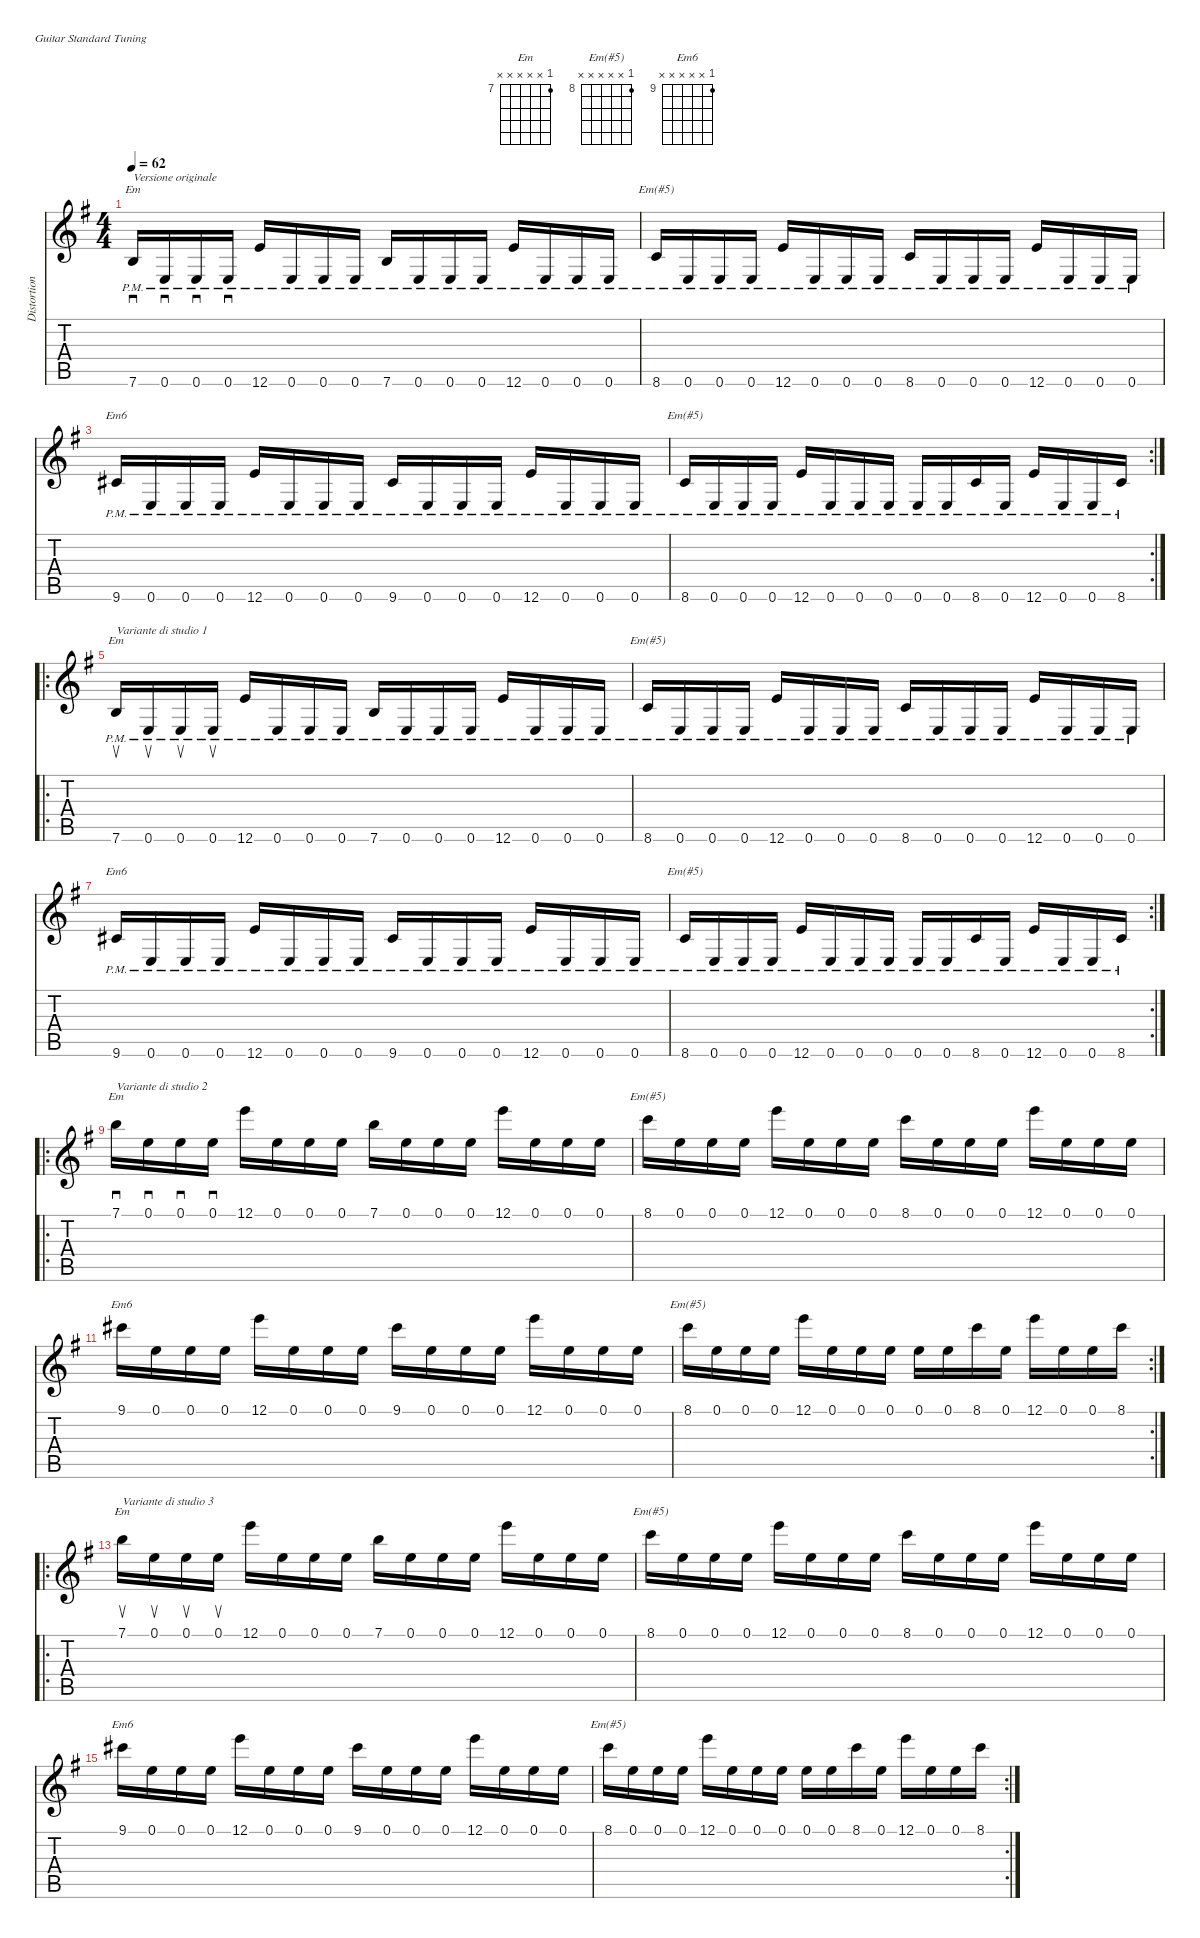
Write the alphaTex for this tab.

\defaultSystemsLayout 4
\hideDynamics
\bracketExtendMode nobrackets
\otherSystemsTrackNameOrientation horizontal
\defaultBarNumberDisplay FirstOfSystem
\track ("Distortion Guitar" "Distortion") {instrument distortionguitar}
\staff {score tabs}
\tuning (E4 B3 G3 D3 A2 E2)
\chord ("Em" x x x x x 7) {firstfret 7 showdiagram false showfingering false}
\chord ("Em(#5)" x x x x x 8) {firstfret 8 showdiagram false showfingering false}
\chord ("Em6" x x x x x 9) {firstfret 9 showdiagram false showfingering false}
\chord ("Em" x x x x x 7) {firstfret 7 showfingering false}
\chord ("Em(#5)" x x x x x 8) {firstfret 8 showfingering false}
\chord ("Em6" x x x x x 9) {firstfret 9 showfingering false}
\chord ("Em" 7 x x x x x) {firstfret 7 showfingering false}
\chord ("Em(#5)" 8 x x x x x) {firstfret 8 showfingering false}
\chord ("Em6" 9 x x x x x) {firstfret 9 showfingering false}
\ts (4 4)
\tempo 62
\clef g2
\ks eminor
7.6{pm acc forcenatural}.16{sd ch "Em" txt "Versione originale" dy mf instrument distortionguitar beam Up} 0.6{pm acc forcenatural}.16{sd beam Up} 0.6{pm acc forcenatural}.16{sd beam Up} 0.6{pm acc forcenatural}.16{sd beam Up} 12.6{pm acc forcenatural}.16{beam Up} 0.6{pm acc forcenatural}.16{beam Up} 0.6{pm acc forcenatural}.16{beam Up} 0.6{pm acc forcenatural}.16{beam Up} 7.6{pm acc forcenatural}.16{beam Up} 0.6{pm acc forcenatural}.16{beam Up} 0.6{pm acc forcenatural}.16{beam Up} 0.6{pm acc forcenatural}.16{beam Up} 12.6{pm acc forcenatural}.16{beam Up} 0.6{pm acc forcenatural}.16{beam Up} 0.6{pm acc forcenatural}.16{beam Up} 0.6{pm acc forcenatural}.16{beam Up} |
8.6{pm acc forcenatural}.16{ch "Em(#5)" beam Up} 0.6{pm acc forcenatural}.16{beam Up} 0.6{pm acc forcenatural}.16{beam Up} 0.6{pm acc forcenatural}.16{beam Up} 12.6{pm acc forcenatural}.16{beam Up} 0.6{pm acc forcenatural}.16{beam Up} 0.6{pm acc forcenatural}.16{beam Up} 0.6{pm acc forcenatural}.16{beam Up} 8.6{pm acc forcenatural}.16{beam Up} 0.6{pm acc forcenatural}.16{beam Up} 0.6{pm acc forcenatural}.16{beam Up} 0.6{pm acc forcenatural}.16{beam Up} 12.6{pm acc forcenatural}.16{beam Up} 0.6{pm acc forcenatural}.16{beam Up} 0.6{pm acc forcenatural}.16{beam Up} 0.6{pm acc forcenatural}.16{beam Up} |
9.6{pm acc #}.16{ch "Em6" beam Up} 0.6{pm acc forcenatural}.16{beam Up} 0.6{pm acc forcenatural}.16{beam Up} 0.6{pm acc forcenatural}.16{beam Up} 12.6{pm acc forcenatural}.16{beam Up} 0.6{pm acc forcenatural}.16{beam Up} 0.6{pm acc forcenatural}.16{beam Up} 0.6{pm acc forcenatural}.16{beam Up} 9.6{pm acc #}.16{beam Up} 0.6{pm acc forcenatural}.16{beam Up} 0.6{pm acc forcenatural}.16{beam Up} 0.6{pm acc forcenatural}.16{beam Up} 12.6{pm acc forcenatural}.16{beam Up} 0.6{pm acc forcenatural}.16{beam Up} 0.6{pm acc forcenatural}.16{beam Up} 0.6{pm acc forcenatural}.16{beam Up} |
\rc 2
8.6{pm acc forcenatural}.16{ch "Em(#5)" beam Up} 0.6{pm acc forcenatural}.16{beam Up} 0.6{pm acc forcenatural}.16{beam Up} 0.6{pm acc forcenatural}.16{beam Up} 12.6{pm acc forcenatural}.16{beam Up} 0.6{pm acc forcenatural}.16{beam Up} 0.6{pm acc forcenatural}.16{beam Up} 0.6{pm acc forcenatural}.16{beam Up} 0.6{pm acc forcenatural}.16{beam Up} 0.6{pm acc forcenatural}.16{beam Up} 8.6{pm acc forcenatural}.16{beam Up} 0.6{pm acc forcenatural}.16{beam Up} 12.6{pm acc forcenatural}.16{beam Up} 0.6{pm acc forcenatural}.16{beam Up} 0.6{pm acc forcenatural}.16{beam Up} 8.6{pm acc forcenatural}.16{beam Up} |
\ro
7.6{pm acc forcenatural}.16{su ch "Em" txt "Variante di studio 1" beam Up} 0.6{pm acc forcenatural}.16{su beam Up} 0.6{pm acc forcenatural}.16{su beam Up} 0.6{pm acc forcenatural}.16{su beam Up} 12.6{pm acc forcenatural}.16{beam Up} 0.6{pm acc forcenatural}.16{beam Up} 0.6{pm acc forcenatural}.16{beam Up} 0.6{pm acc forcenatural}.16{beam Up} 7.6{pm acc forcenatural}.16{beam Up} 0.6{pm acc forcenatural}.16{beam Up} 0.6{pm acc forcenatural}.16{beam Up} 0.6{pm acc forcenatural}.16{beam Up} 12.6{pm acc forcenatural}.16{beam Up} 0.6{pm acc forcenatural}.16{beam Up} 0.6{pm acc forcenatural}.16{beam Up} 0.6{pm acc forcenatural}.16{beam Up} |
8.6{pm acc forcenatural}.16{ch "Em(#5)" beam Up} 0.6{pm acc forcenatural}.16{beam Up} 0.6{pm acc forcenatural}.16{beam Up} 0.6{pm acc forcenatural}.16{beam Up} 12.6{pm acc forcenatural}.16{beam Up} 0.6{pm acc forcenatural}.16{beam Up} 0.6{pm acc forcenatural}.16{beam Up} 0.6{pm acc forcenatural}.16{beam Up} 8.6{pm acc forcenatural}.16{beam Up} 0.6{pm acc forcenatural}.16{beam Up} 0.6{pm acc forcenatural}.16{beam Up} 0.6{pm acc forcenatural}.16{beam Up} 12.6{pm acc forcenatural}.16{beam Up} 0.6{pm acc forcenatural}.16{beam Up} 0.6{pm acc forcenatural}.16{beam Up} 0.6{pm acc forcenatural}.16{beam Up} |
9.6{pm acc #}.16{ch "Em6" beam Up} 0.6{pm acc forcenatural}.16{beam Up} 0.6{pm acc forcenatural}.16{beam Up} 0.6{pm acc forcenatural}.16{beam Up} 12.6{pm acc forcenatural}.16{beam Up} 0.6{pm acc forcenatural}.16{beam Up} 0.6{pm acc forcenatural}.16{beam Up} 0.6{pm acc forcenatural}.16{beam Up} 9.6{pm acc #}.16{beam Up} 0.6{pm acc forcenatural}.16{beam Up} 0.6{pm acc forcenatural}.16{beam Up} 0.6{pm acc forcenatural}.16{beam Up} 12.6{pm acc forcenatural}.16{beam Up} 0.6{pm acc forcenatural}.16{beam Up} 0.6{pm acc forcenatural}.16{beam Up} 0.6{pm acc forcenatural}.16{beam Up} |
\rc 2
8.6{pm acc forcenatural}.16{ch "Em(#5)" beam Up} 0.6{pm acc forcenatural}.16{beam Up} 0.6{pm acc forcenatural}.16{beam Up} 0.6{pm acc forcenatural}.16{beam Up} 12.6{pm acc forcenatural}.16{beam Up} 0.6{pm acc forcenatural}.16{beam Up} 0.6{pm acc forcenatural}.16{beam Up} 0.6{pm acc forcenatural}.16{beam Up} 0.6{pm acc forcenatural}.16{beam Up} 0.6{pm acc forcenatural}.16{beam Up} 8.6{pm acc forcenatural}.16{beam Up} 0.6{pm acc forcenatural}.16{beam Up} 12.6{pm acc forcenatural}.16{beam Up} 0.6{pm acc forcenatural}.16{beam Up} 0.6{pm acc forcenatural}.16{beam Up} 8.6{pm acc forcenatural}.16{beam Up} |
\ro
7.1{acc forcenatural}.16{sd ch "Em" txt "Variante di studio 2" beam Down} 0.1{acc forcenatural}.16{sd beam Down} 0.1{acc forcenatural}.16{sd beam Down} 0.1{acc forcenatural}.16{sd beam Down} 12.1{acc forcenatural}.16{beam Down} 0.1{acc forcenatural}.16{beam Down} 0.1{acc forcenatural}.16{beam Down} 0.1{acc forcenatural}.16{beam Down} 7.1{acc forcenatural}.16{beam Down} 0.1{acc forcenatural}.16{beam Down} 0.1{acc forcenatural}.16{beam Down} 0.1{acc forcenatural}.16{beam Down} 12.1{acc forcenatural}.16{beam Down} 0.1{acc forcenatural}.16{beam Down} 0.1{acc forcenatural}.16{beam Down} 0.1{acc forcenatural}.16{beam Down} |
8.1{acc forcenatural}.16{ch "Em(#5)" beam Down} 0.1{acc forcenatural}.16{beam Down} 0.1{acc forcenatural}.16{beam Down} 0.1{acc forcenatural}.16{beam Down} 12.1{acc forcenatural}.16{beam Down} 0.1{acc forcenatural}.16{beam Down} 0.1{acc forcenatural}.16{beam Down} 0.1{acc forcenatural}.16{beam Down} 8.1{acc forcenatural}.16{beam Down} 0.1{acc forcenatural}.16{beam Down} 0.1{acc forcenatural}.16{beam Down} 0.1{acc forcenatural}.16{beam Down} 12.1{acc forcenatural}.16{beam Down} 0.1{acc forcenatural}.16{beam Down} 0.1{acc forcenatural}.16{beam Down} 0.1{acc forcenatural}.16{beam Down} |
9.1{acc #}.16{ch "Em6" beam Down} 0.1{acc forcenatural}.16{beam Down} 0.1{acc forcenatural}.16{beam Down} 0.1{acc forcenatural}.16{beam Down} 12.1{acc forcenatural}.16{beam Down} 0.1{acc forcenatural}.16{beam Down} 0.1{acc forcenatural}.16{beam Down} 0.1{acc forcenatural}.16{beam Down} 9.1{acc #}.16{beam Down} 0.1{acc forcenatural}.16{beam Down} 0.1{acc forcenatural}.16{beam Down} 0.1{acc forcenatural}.16{beam Down} 12.1{acc forcenatural}.16{beam Down} 0.1{acc forcenatural}.16{beam Down} 0.1{acc forcenatural}.16{beam Down} 0.1{acc forcenatural}.16{beam Down} |
\rc 2
8.1{acc forcenatural}.16{ch "Em(#5)" beam Down} 0.1{acc forcenatural}.16{beam Down} 0.1{acc forcenatural}.16{beam Down} 0.1{acc forcenatural}.16{beam Down} 12.1{acc forcenatural}.16{beam Down} 0.1{acc forcenatural}.16{beam Down} 0.1{acc forcenatural}.16{beam Down} 0.1{acc forcenatural}.16{beam Down} 0.1{acc forcenatural}.16{beam Down} 0.1{acc forcenatural}.16{beam Down} 8.1{acc forcenatural}.16{beam Down} 0.1{acc forcenatural}.16{beam Down} 12.1{acc forcenatural}.16{beam Down} 0.1{acc forcenatural}.16{beam Down} 0.1{acc forcenatural}.16{beam Down} 8.1{acc forcenatural}.16{beam Down} |
\ro
7.1{acc forcenatural}.16{su ch "Em" txt "Variante di studio 3" beam Down} 0.1{acc forcenatural}.16{su beam Down} 0.1{acc forcenatural}.16{su beam Down} 0.1{acc forcenatural}.16{su beam Down} 12.1{acc forcenatural}.16{beam Down} 0.1{acc forcenatural}.16{beam Down} 0.1{acc forcenatural}.16{beam Down} 0.1{acc forcenatural}.16{beam Down} 7.1{acc forcenatural}.16{beam Down} 0.1{acc forcenatural}.16{beam Down} 0.1{acc forcenatural}.16{beam Down} 0.1{acc forcenatural}.16{beam Down} 12.1{acc forcenatural}.16{beam Down} 0.1{acc forcenatural}.16{beam Down} 0.1{acc forcenatural}.16{beam Down} 0.1{acc forcenatural}.16{beam Down} |
8.1{acc forcenatural}.16{ch "Em(#5)" beam Down} 0.1{acc forcenatural}.16{beam Down} 0.1{acc forcenatural}.16{beam Down} 0.1{acc forcenatural}.16{beam Down} 12.1{acc forcenatural}.16{beam Down} 0.1{acc forcenatural}.16{beam Down} 0.1{acc forcenatural}.16{beam Down} 0.1{acc forcenatural}.16{beam Down} 8.1{acc forcenatural}.16{beam Down} 0.1{acc forcenatural}.16{beam Down} 0.1{acc forcenatural}.16{beam Down} 0.1{acc forcenatural}.16{beam Down} 12.1{acc forcenatural}.16{beam Down} 0.1{acc forcenatural}.16{beam Down} 0.1{acc forcenatural}.16{beam Down} 0.1{acc forcenatural}.16{beam Down} |
9.1{acc #}.16{ch "Em6" beam Down} 0.1{acc forcenatural}.16{beam Down} 0.1{acc forcenatural}.16{beam Down} 0.1{acc forcenatural}.16{beam Down} 12.1{acc forcenatural}.16{beam Down} 0.1{acc forcenatural}.16{beam Down} 0.1{acc forcenatural}.16{beam Down} 0.1{acc forcenatural}.16{beam Down} 9.1{acc #}.16{beam Down} 0.1{acc forcenatural}.16{beam Down} 0.1{acc forcenatural}.16{beam Down} 0.1{acc forcenatural}.16{beam Down} 12.1{acc forcenatural}.16{beam Down} 0.1{acc forcenatural}.16{beam Down} 0.1{acc forcenatural}.16{beam Down} 0.1{acc forcenatural}.16{beam Down} |
\rc 2
8.1{acc forcenatural}.16{ch "Em(#5)" beam Down} 0.1{acc forcenatural}.16{beam Down} 0.1{acc forcenatural}.16{beam Down} 0.1{acc forcenatural}.16{beam Down} 12.1{acc forcenatural}.16{beam Down} 0.1{acc forcenatural}.16{beam Down} 0.1{acc forcenatural}.16{beam Down} 0.1{acc forcenatural}.16{beam Down} 0.1{acc forcenatural}.16{beam Down} 0.1{acc forcenatural}.16{beam Down} 8.1{acc forcenatural}.16{beam Down} 0.1{acc forcenatural}.16{beam Down} 12.1{acc forcenatural}.16{beam Down} 0.1{acc forcenatural}.16{beam Down} 0.1{acc forcenatural}.16{beam Down} 8.1{acc forcenatural}.16{beam Down}
